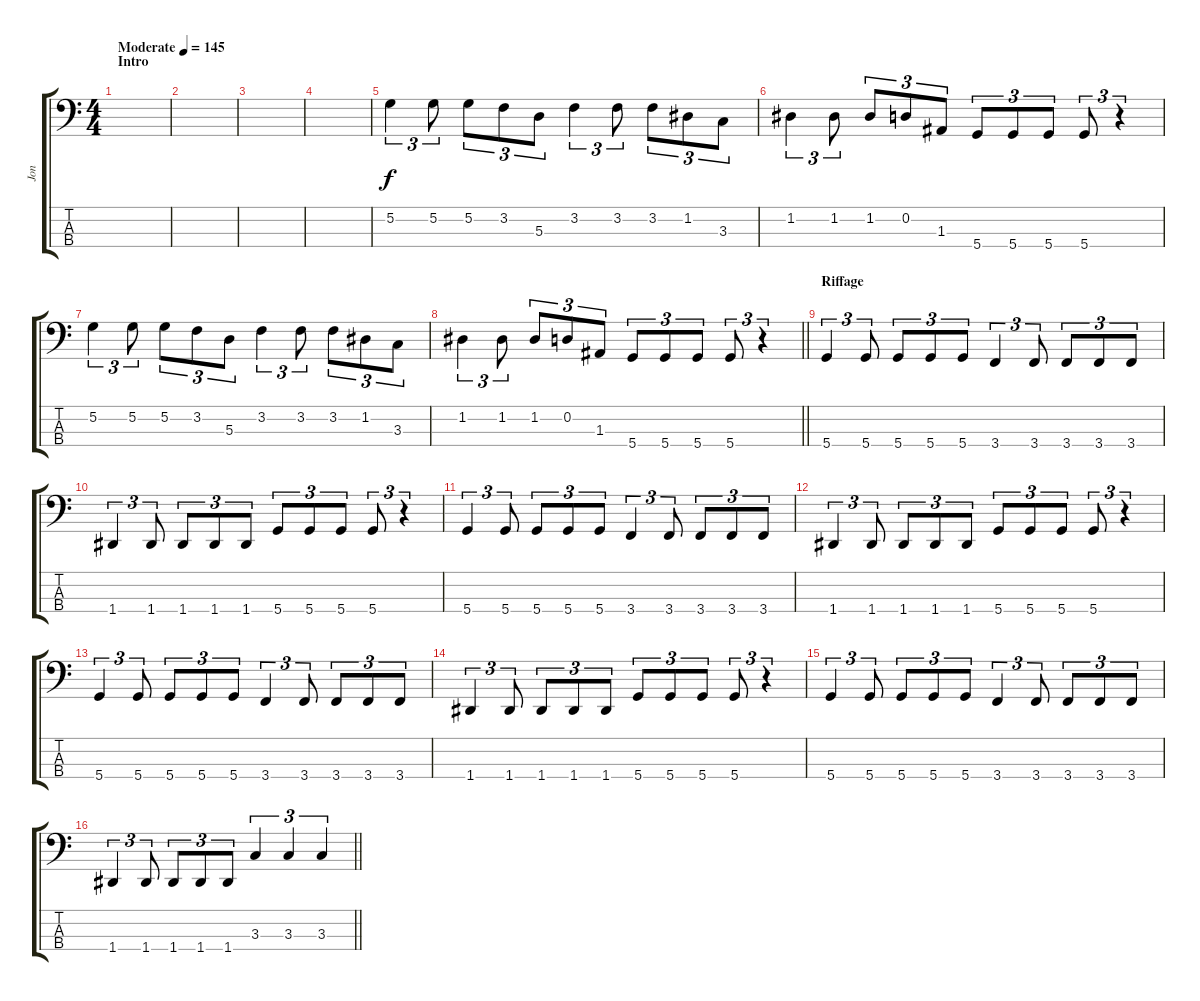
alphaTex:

\track ("Jon" "Jon") {instrument electricbassfinger}
\staff {score tabs}
\tuning (G2 D2 A1 D1) {hide}
\ts (4 4)
\section ("" "Intro")
\tempo (145 "Moderate")
\clef f4
\ks c
|
|
|
|
5.2.4{tu (3 2)} 5.2.8{tu (3 2)} 5.2.8{tu (3 2)} 3.2.8{tu (3 2)} 5.3.8{tu (3 2)} 3.2.4{tu (3 2)} 3.2.8{tu (3 2)} 3.2.8{tu (3 2)} 1.2.8{tu (3 2)} 3.3.8{tu (3 2)} |
1.2.4{tu (3 2)} 1.2.8{tu (3 2)} 1.2.8{tu (3 2)} 0.2.8{tu (3 2)} 1.3.8{tu (3 2)} 5.4.8{tu (3 2)} 5.4.8{tu (3 2)} 5.4.8{tu (3 2)} 5.4.8{tu (3 2)} r.4{tu (3 2)} |
5.2.4{tu (3 2)} 5.2.8{tu (3 2)} 5.2.8{tu (3 2)} 3.2.8{tu (3 2)} 5.3.8{tu (3 2)} 3.2.4{tu (3 2)} 3.2.8{tu (3 2)} 3.2.8{tu (3 2)} 1.2.8{tu (3 2)} 3.3.8{tu (3 2)} |
\barLineRight lightlight
1.2.4{tu (3 2)} 1.2.8{tu (3 2)} 1.2.8{tu (3 2)} 0.2.8{tu (3 2)} 1.3.8{tu (3 2)} 5.4.8{tu (3 2)} 5.4.8{tu (3 2)} 5.4.8{tu (3 2)} 5.4.8{tu (3 2)} r.4{tu (3 2)} |
\section ("" "Riffage")
5.4.4{tu (3 2)} 5.4.8{tu (3 2)} 5.4.8{tu (3 2)} 5.4.8{tu (3 2)} 5.4.8{tu (3 2)} 3.4.4{tu (3 2)} 3.4.8{tu (3 2)} 3.4.8{tu (3 2)} 3.4.8{tu (3 2)} 3.4.8{tu (3 2)} |
1.4.4{tu (3 2)} 1.4.8{tu (3 2)} 1.4.8{tu (3 2)} 1.4.8{tu (3 2)} 1.4.8{tu (3 2)} 5.4.8{tu (3 2)} 5.4.8{tu (3 2)} 5.4.8{tu (3 2)} 5.4.8{tu (3 2)} r.4{tu (3 2)} |
5.4.4{tu (3 2)} 5.4.8{tu (3 2)} 5.4.8{tu (3 2)} 5.4.8{tu (3 2)} 5.4.8{tu (3 2)} 3.4.4{tu (3 2)} 3.4.8{tu (3 2)} 3.4.8{tu (3 2)} 3.4.8{tu (3 2)} 3.4.8{tu (3 2)} |
1.4.4{tu (3 2)} 1.4.8{tu (3 2)} 1.4.8{tu (3 2)} 1.4.8{tu (3 2)} 1.4.8{tu (3 2)} 5.4.8{tu (3 2)} 5.4.8{tu (3 2)} 5.4.8{tu (3 2)} 5.4.8{tu (3 2)} r.4{tu (3 2)} |
5.4.4{tu (3 2)} 5.4.8{tu (3 2)} 5.4.8{tu (3 2)} 5.4.8{tu (3 2)} 5.4.8{tu (3 2)} 3.4.4{tu (3 2)} 3.4.8{tu (3 2)} 3.4.8{tu (3 2)} 3.4.8{tu (3 2)} 3.4.8{tu (3 2)} |
1.4.4{tu (3 2)} 1.4.8{tu (3 2)} 1.4.8{tu (3 2)} 1.4.8{tu (3 2)} 1.4.8{tu (3 2)} 5.4.8{tu (3 2)} 5.4.8{tu (3 2)} 5.4.8{tu (3 2)} 5.4.8{tu (3 2)} r.4{tu (3 2)} |
5.4.4{tu (3 2)} 5.4.8{tu (3 2)} 5.4.8{tu (3 2)} 5.4.8{tu (3 2)} 5.4.8{tu (3 2)} 3.4.4{tu (3 2)} 3.4.8{tu (3 2)} 3.4.8{tu (3 2)} 3.4.8{tu (3 2)} 3.4.8{tu (3 2)} |
\barLineRight lightlight
1.4.4{tu (3 2)} 1.4.8{tu (3 2)} 1.4.8{tu (3 2)} 1.4.8{tu (3 2)} 1.4.8{tu (3 2)} 3.3.4{tu (3 2)} 3.3.4{tu (3 2)} 3.3.4{tu (3 2)}
